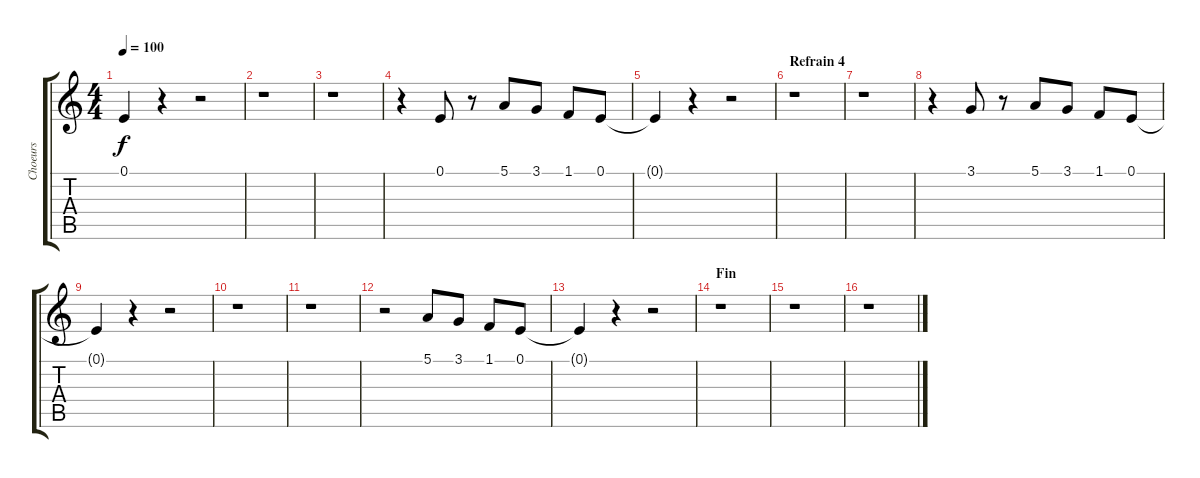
\track ("Choeurs" "Choeurs") {instrument choiraahs}
\staff {score tabs}
\tuning (E4 B3 G3 D3 A2 E2) {hide}
\ts (4 4)
\tempo 100
\clef g2
\ks c
0.1{t}.4{dy f} r.4 r.2 |
r.1 |
r.1 |
r.4 0.1.8 r.8 5.1.8 3.1.8 1.1.8 0.1.8 |
0.1{t}.4 r.4 r.2 |
\section ("" "Refrain 4")
r.1 |
r.1 |
r.4 3.1.8 r.8 5.1.8 3.1.8 1.1.8 0.1.8 |
0.1{t}.4 r.4 r.2 |
r.1 |
r.1 |
r.2 5.1.8 3.1.8 1.1.8 0.1.8 |
0.1{t}.4 r.4 r.2 |
\section ("" "Fin")
r.1 |
r.1 |
r.1
